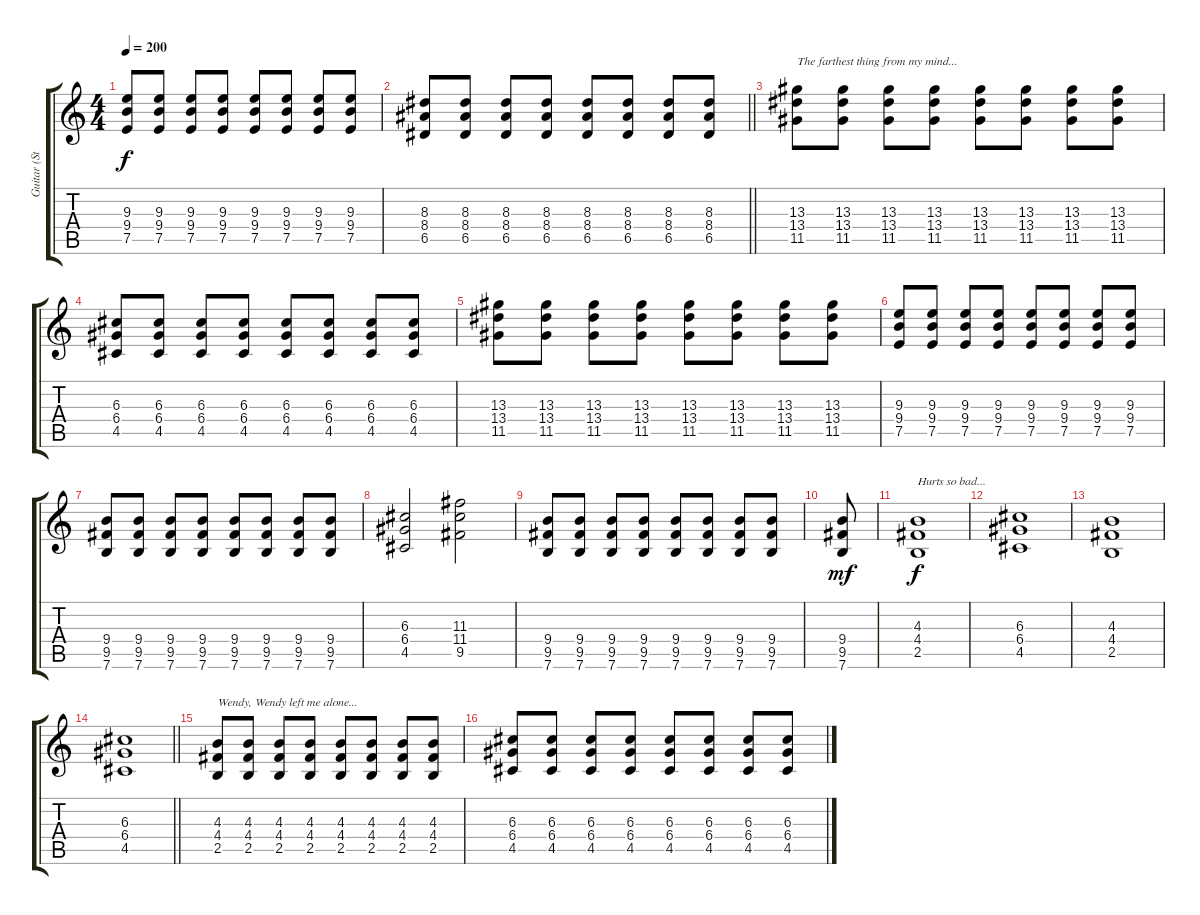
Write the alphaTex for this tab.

\track ("Guitar (Stephen Egerton)" "Guitar (St") {instrument overdrivenguitar}
\staff {score tabs}
\tuning (E4 B3 G3 D3 A2 E2) {hide}
\ts (4 4)
\tempo 200
\clef g2
\ks c
(9.3 9.4 7.5).8{dy f} (9.3 9.4 7.5).8 (9.3 9.4 7.5).8 (9.3 9.4 7.5).8 (9.3 9.4 7.5).8 (9.3 9.4 7.5).8 (9.3 9.4 7.5).8 (9.3 9.4 7.5).8 |
\barLineRight lightlight
(8.3 8.4 6.5).8 (8.3 8.4 6.5).8 (8.3 8.4 6.5).8 (8.3 8.4 6.5).8 (8.3 8.4 6.5).8 (8.3 8.4 6.5).8 (8.3 8.4 6.5).8 (8.3 8.4 6.5).8 |
(13.3 13.4 11.5).8{txt "The farthest thing from my mind..."} (13.3 13.4 11.5).8 (13.3 13.4 11.5).8 (13.3 13.4 11.5).8 (13.3 13.4 11.5).8 (13.3 13.4 11.5).8 (13.3 13.4 11.5).8 (13.3 13.4 11.5).8 |
(6.3 6.4 4.5).8 (6.3 6.4 4.5).8 (6.3 6.4 4.5).8 (6.3 6.4 4.5).8 (6.3 6.4 4.5).8 (6.3 6.4 4.5).8 (6.3 6.4 4.5).8 (6.3 6.4 4.5).8 |
(13.3 13.4 11.5).8 (13.3 13.4 11.5).8 (13.3 13.4 11.5).8 (13.3 13.4 11.5).8 (13.3 13.4 11.5).8 (13.3 13.4 11.5).8 (13.3 13.4 11.5).8 (13.3 13.4 11.5).8 |
(9.3 9.4 7.5).8 (9.3 9.4 7.5).8 (9.3 9.4 7.5).8 (9.3 9.4 7.5).8 (9.3 9.4 7.5).8 (9.3 9.4 7.5).8 (9.3 9.4 7.5).8 (9.3 9.4 7.5).8 |
(9.4 9.5 7.6).8 (9.4 9.5 7.6).8 (9.4 9.5 7.6).8 (9.4 9.5 7.6).8 (9.4 9.5 7.6).8 (9.4 9.5 7.6).8 (9.4 9.5 7.6).8 (9.4 9.5 7.6).8 |
(6.3 6.4 4.5).2 (11.3 11.4 9.5).2 |
(9.4 9.5 7.6).8 (9.4 9.5 7.6).8 (9.4 9.5 7.6).8 (9.4 9.5 7.6).8 (9.4 9.5 7.6).8 (9.4 9.5 7.6).8 (9.4 9.5 7.6).8 (9.4 9.5 7.6).8 |
(9.4 9.5 7.6).8{dy mf} |
(4.3 4.4 2.5).1{txt "Hurts so bad..." dy f} |
(6.3 6.4 4.5).1 |
(4.3 4.4 2.5).1 |
\barLineRight lightlight
(6.3 6.4 4.5).1 |
(4.3 4.4 2.5).8{txt "Wendy, Wendy left me alone..."} (4.3 4.4 2.5).8 (4.3 4.4 2.5).8 (4.3 4.4 2.5).8 (4.3 4.4 2.5).8 (4.3 4.4 2.5).8 (4.3 4.4 2.5).8 (4.3 4.4 2.5).8 |
(6.3 6.4 4.5).8 (6.3 6.4 4.5).8 (6.3 6.4 4.5).8 (6.3 6.4 4.5).8 (6.3 6.4 4.5).8 (6.3 6.4 4.5).8 (6.3 6.4 4.5).8 (6.3 6.4 4.5).8
